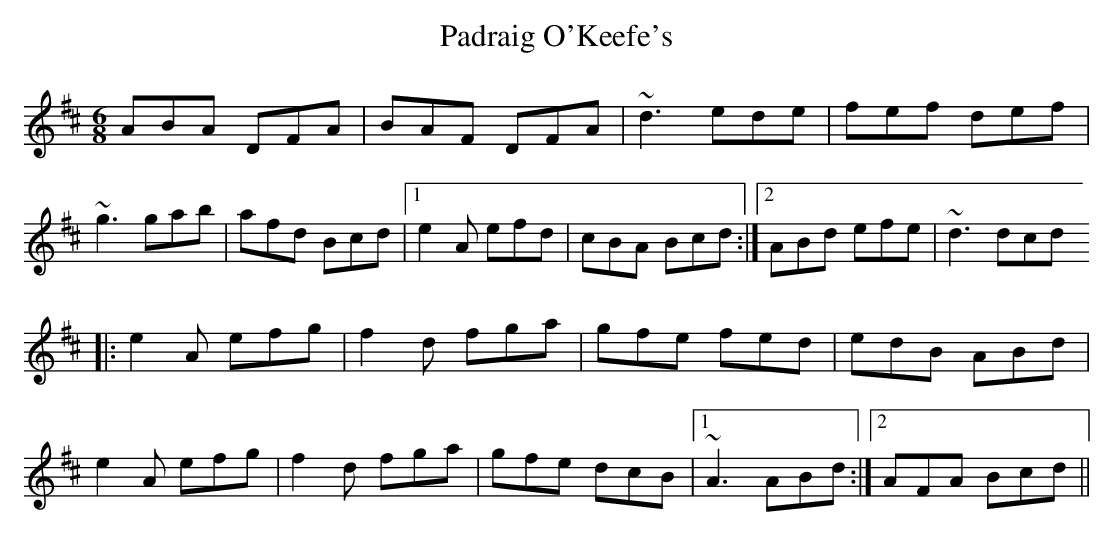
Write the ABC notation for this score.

X:1
T:Padraig O'Keefe's
M:6/8
L:1/8
K:D
ABA DFA|BAF DFA|~d3 ede|fef def|!
~g3 gab|afd Bcd|1 e2A efd|cBA Bcd:|2 ABd efe|~d3 dcd !
|:e2A efg|f2d fga|gfe fed|edB ABd|!
e2A efg|f2d fga|gfe dcB|1 ~A3 ABd:|2 AFA Bcd||!
